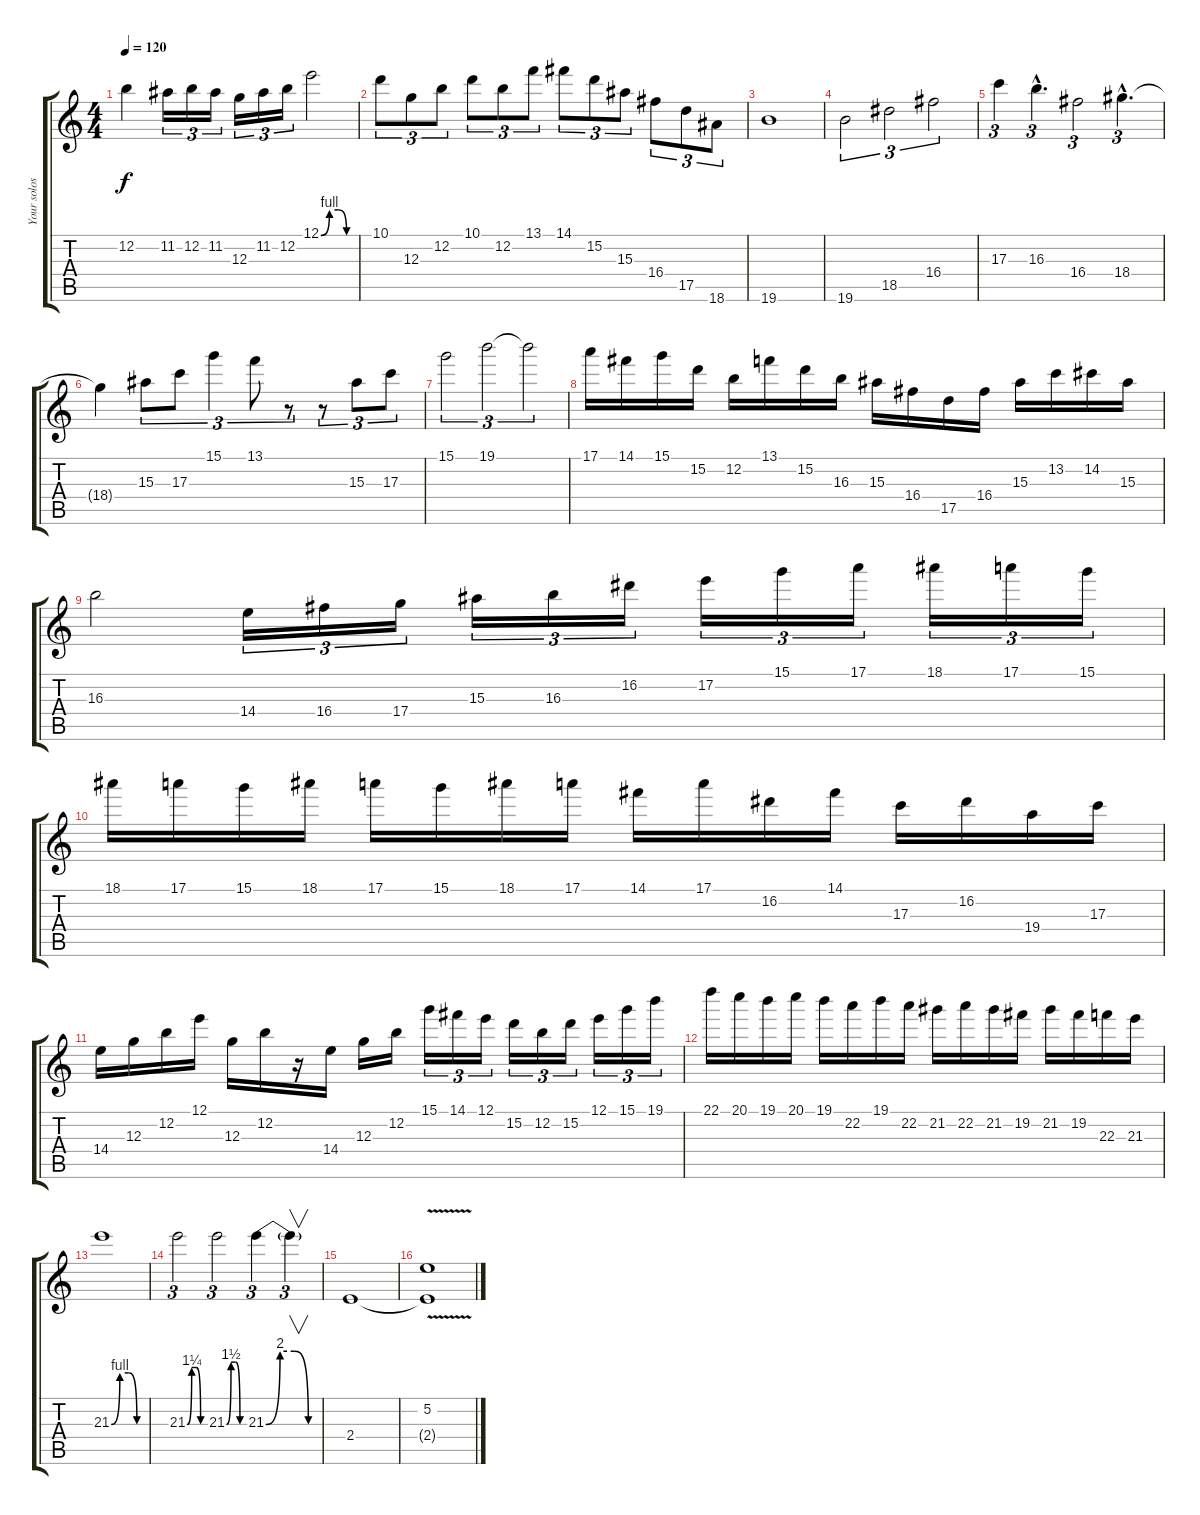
\track ("Your solos here!" "Your solos") {instrument distortionguitar}
\staff {score tabs}
\tuning (E4 B3 G3 D3 A2 E2) {hide}
\ts (4 4)
\tempo 120
\clef g2
\ks c
12.2.4{dy f} 11.2.16{tu (3 2)} 12.2.16{tu (3 2)} 11.2.16{tu (3 2)} 12.3.16{tu (3 2)} 11.2.16{tu (3 2)} 12.2.16{tu (3 2)} 12.1{be (custom 0 0 15 4 30 4 45 0 60 0)}.2 |
10.1.8{tu (3 2)} 12.3.8{tu (3 2)} 12.2.8{tu (3 2)} 10.1.8{tu (3 2)} 12.2.8{tu (3 2)} 13.1.8{tu (3 2)} 14.1.8{tu (3 2)} 15.2.8{tu (3 2)} 15.3.8{tu (3 2)} 16.4.8{tu (3 2)} 17.5.8{tu (3 2)} 18.6.8{tu (3 2)} |
19.6.1 |
19.6.2{tu (3 2)} 18.5.2{tu (3 2)} 16.4.2{tu (3 2)} |
17.3.4{tu (3 2)} 16.3{hac}.4{d tu (3 2)} 16.4.2{tu (3 2)} 18.4{hac}.4{d tu (3 2)} |
18.4{t}.4 15.3.8{tu (3 2)} 17.3.8{tu (3 2)} 15.1.4{tu (3 2)} 13.1.8{tu (3 2)} r.8{tu (3 2)} r.8{tu (3 2)} 15.3.8{tu (3 2)} 17.3.8{tu (3 2)} |
15.1.2{tu (3 2)} 19.1.2{tu (3 2)} 19.1{t}.2{tu (3 2)} |
17.1.16 14.1.16 15.1.16 15.2.16 12.2.16 13.1.16 15.2.16 16.3.16 15.3.16 16.4.16 17.5.16 16.4.16 15.3.16 13.2.16 14.2.16 15.3.16 |
16.3.2 14.4.16{tu (3 2)} 16.4.16{tu (3 2)} 17.4.16{tu (3 2)} 15.3.16{tu (3 2)} 16.3.16{tu (3 2)} 16.2.16{tu (3 2)} 17.2.16{tu (3 2)} 15.1.16{tu (3 2)} 17.1.16{tu (3 2)} 18.1.16{tu (3 2)} 17.1.16{tu (3 2)} 15.1.16{tu (3 2)} |
18.1.16 17.1.16 15.1.16 18.1.16 17.1.16 15.1.16 18.1.16 17.1.16 14.1.16 17.1.16 16.2.16 14.1.16 17.3.16 16.2.16 19.4.16 17.3.16 |
14.4.16 12.3.16 12.2.16 12.1.16 12.3.16 12.2.16 r.16 14.4.16 12.3.16 12.2.16 15.1.16{tu (3 2)} 14.1.16{tu (3 2)} 12.1.16{tu (3 2)} 15.2.16{tu (3 2)} 12.2.16{tu (3 2)} 15.2.16{tu (3 2)} 12.1.16{tu (3 2)} 15.1.16{tu (3 2)} 19.1.16{tu (3 2)} |
22.1.16 20.1.16 19.1.16 20.1.16 19.1.16 22.2.16 19.1.16 22.2.16 21.2.16 22.2.16 21.2.16 19.2.16 21.2.16 19.2.16 22.3.16 21.3.16 |
21.3{be (custom 0 0 15 4 30 4 45 0 60 0)}.1 |
21.3{be (custom 0 0 15 5 30 5 45 0 60 0)}.2{tu (3 2)} 21.3{be (custom 0 0 15 6 30 6 45 0 60 0)}.2{tu (3 2)} 21.3{be (custom 0 0 15 8 30 8 45 0 60 0)}.4{tu (3 2)} 21.3{t}.4{v tu (3 2)} |
2.4.1 |
(5.2{v} 2.4{t}).1
